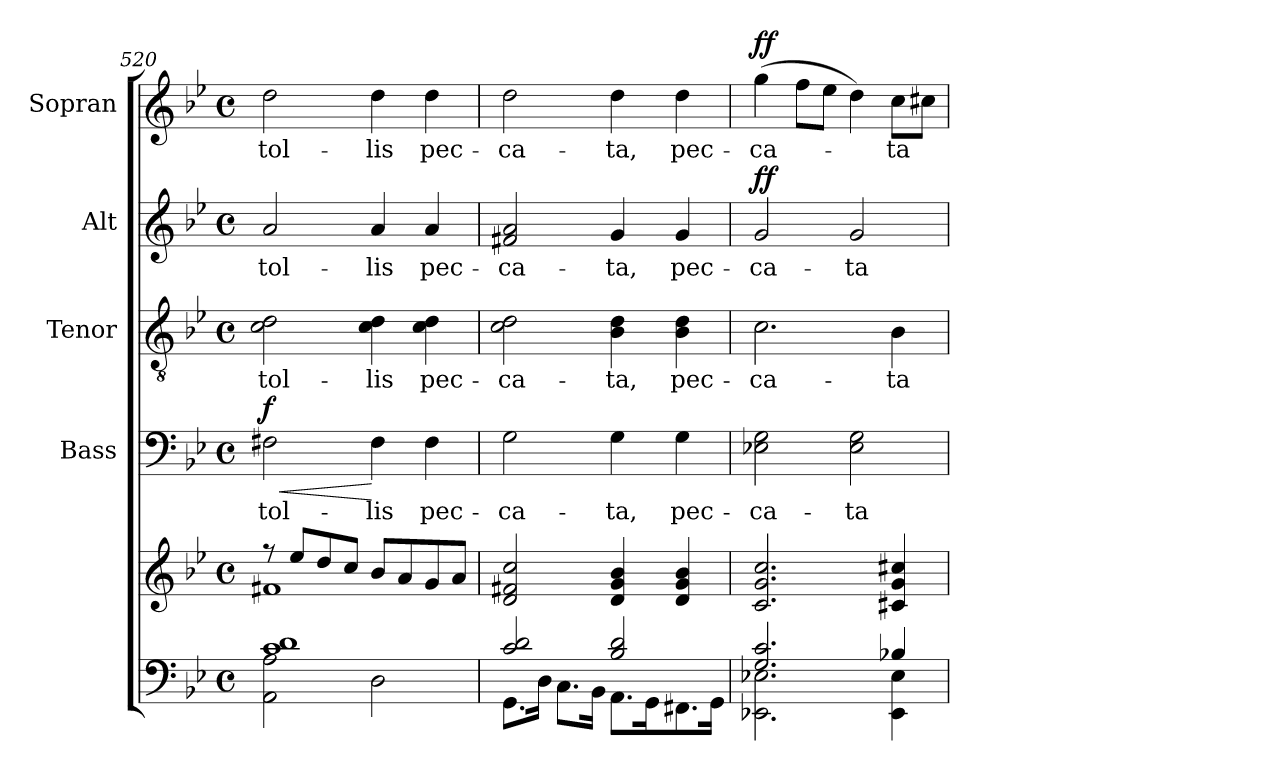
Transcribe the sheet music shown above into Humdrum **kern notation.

**kern	**kern	**kern	**text	**dynam	**kern	**text	**kern	**text	**dynam	**kern	**text	**dynam
*part5	*part5	*part4	*part4	*part4	*part3	*part3	*part2	*part2	*part2	*part1	*part1	*part1
*staff6	*staff5	*staff4	*staff4	*staff4	*staff3	*staff3	*staff2	*staff2	*staff2	*staff1	*staff1	*staff1
*	*	*I"Bass	*	*	*I"Tenor	*	*I"Alt	*	*	*I"Sopran	*	*
*	*	*I'B.	*	*	*I'T.	*	*I'A.	*	*	*I'S.	*	*
*clefF4	*clefG2	*clefF4	*	*	*clefGv2	*	*clefG2	*	*	*clefG2	*	*
*k[b-e-]	*k[b-e-]	*k[b-e-]	*	*	*k[b-e-]	*	*k[b-e-]	*	*	*k[b-e-]	*	*
*B-:	*B-:	*B-:	*	*	*B-:	*	*B-:	*	*	*B-:	*	*
*M4/4	*M4/4	*M4/4	*	*	*M4/4	*	*M4/4	*	*	*M4/4	*	*
*met(c)	*met(c)	*met(c)	*	*	*met(c)	*	*met(c)	*	*	*met(c)	*	*
=520	=520	=520	=520	=520	=520	=520	=520	=520	=520	=520	=520	=520
*^	*^	*	*	*	*	*	*	*	*	*	*	*
!	!	!	!	!	!LO:LY:b	!LO:HP:b	!	!LO:LY:b	!	!LO:LY:b	!	!	!LO:LY:b	!
!	!	!	!	!	!	!LO:DY:n=1:a	!	!	!	!	!	!	!	!
1c 1d	2AA\ 2A\	8ree	1f#X	2F#X\	tol-	< f	2c\ 2d\	tol-	2a/	tol-	.	2dd\	tol-	.
.	.	8ee-/L	.	.	.	.	.	.	.	.	.	.	.	.
.	.	8dd/	.	.	.	.	.	.	.	.	.	.	.	.
.	.	8cc/J	.	.	.	.	.	.	.	.	.	.	.	.
!	!	!	!	!	!LO:LY:b	!	!	!LO:LY:b	!	!LO:LY:b	!	!	!LO:LY:b	!
.	2D\	8b-/L	.	4F#\	-lis	[	4c\ 4d\	-lis	4a/	-lis	.	4dd\	-lis	.
.	.	8a/	.	.	.	.	.	.	.	.	.	.	.	.
!	!	!	!	!	!LO:LY:b	!	!	!LO:LY:b	!	!LO:LY:b	!	!	!LO:LY:b	!
.	.	8g/	.	4F#\	pec-	.	4c\ 4d\	pec-	4a/	pec-	.	4dd\	pec-	.
.	.	8a/J	.	.	.	.	.	.	.	.	.	.	.	.
*	*	*v	*v	*	*	*	*	*	*	*	*	*	*	*
=521	=521	=521	=521	=521	=521	=521	=521	=521	=521	=521	=521	=521	=521
!	!	!	!	!LO:LY:b	!	!	!LO:LY:b	!	!LO:LY:b	!	!	!LO:LY:b	!
2c/ 2d/	8.GG\L	2d/ 2f#X/ 2cc/	2G\	-ca-	.	2c\ 2d\	-ca-	2f#X/ 2a/	-ca-	.	2dd\	-ca-	.
.	16D\Jk	.	.	.	.	.	.	.	.	.	.	.	.
.	8.C\L	.	.	.	.	.	.	.	.	.	.	.	.
.	16BB-\Jk	.	.	.	.	.	.	.	.	.	.	.	.
!	!	!	!	!LO:LY:b	!	!	!LO:LY:b	!	!LO:LY:b	!	!	!LO:LY:b	!
2B-/ 2d/	8.AA\L	4d/ 4g/ 4b-/	4G\	-ta,	.	4B-\ 4d\	-ta,	4g/	-ta,	.	4dd\	-ta,	.
.	16GG\k	.	.	.	.	.	.	.	.	.	.	.	.
!	!	!	!	!LO:LY:b	!	!	!LO:LY:b	!	!LO:LY:b	!	!	!LO:LY:b	!
.	8.FF#X\	4d/ 4g/ 4b-/	4G\	pec-	.	4B-\ 4d\	pec-	4g/	pec-	.	4dd\	pec-	.
.	16GG\Jk	.	.	.	.	.	.	.	.	.	.	.	.
=522	=522	=522	=522	=522	=522	=522	=522	=522	=522	=522	=522	=522	=522
!	!	!	!	!LO:LY:b	!	!	!LO:LY:b	!	!LO:LY:b	!LO:DY:a	!	!LO:LY:b	!LO:DY:a
2.G/ 2.c/	2.EE-X\ 2.E-X\	2.c/ 2.g/ 2.cc/	2E-X\ 2G\	-ca-	.	2.c\	-ca-	2g/	-ca-	ff	(>4gg\	-ca-	ff
.	.	.	.	.	.	.	.	.	.	.	8ff\L	.	.
.	.	.	.	.	.	.	.	.	.	.	8ee-\J	.	.
!	!	!	!	!LO:LY:b	!	!	!	!	!LO:LY:b	!	!	!	!
.	.	.	2E-\ 2G\	-ta	.	.	.	2g/	-ta	.	4dd\)	.	.
!	!	!	!	!	!	!	!LO:LY:b	!	!	!	!	!LO:LY:b	!
4B-X/	4EE-\ 4E-\	4c#X/ 4g/ 4cc#X/	.	.	.	4B-\	-ta	.	.	.	8cc\L	-ta	.
.	.	.	.	.	.	.	.	.	.	.	8cc#X\J	.	.
*v	*v	*	*	*	*	*	*	*	*	*	*	*	*
=	=	=	=	=	=	=	=	=	=	=	=	=
*-	*-	*-	*-	*-	*-	*-	*-	*-	*-	*-	*-	*-
